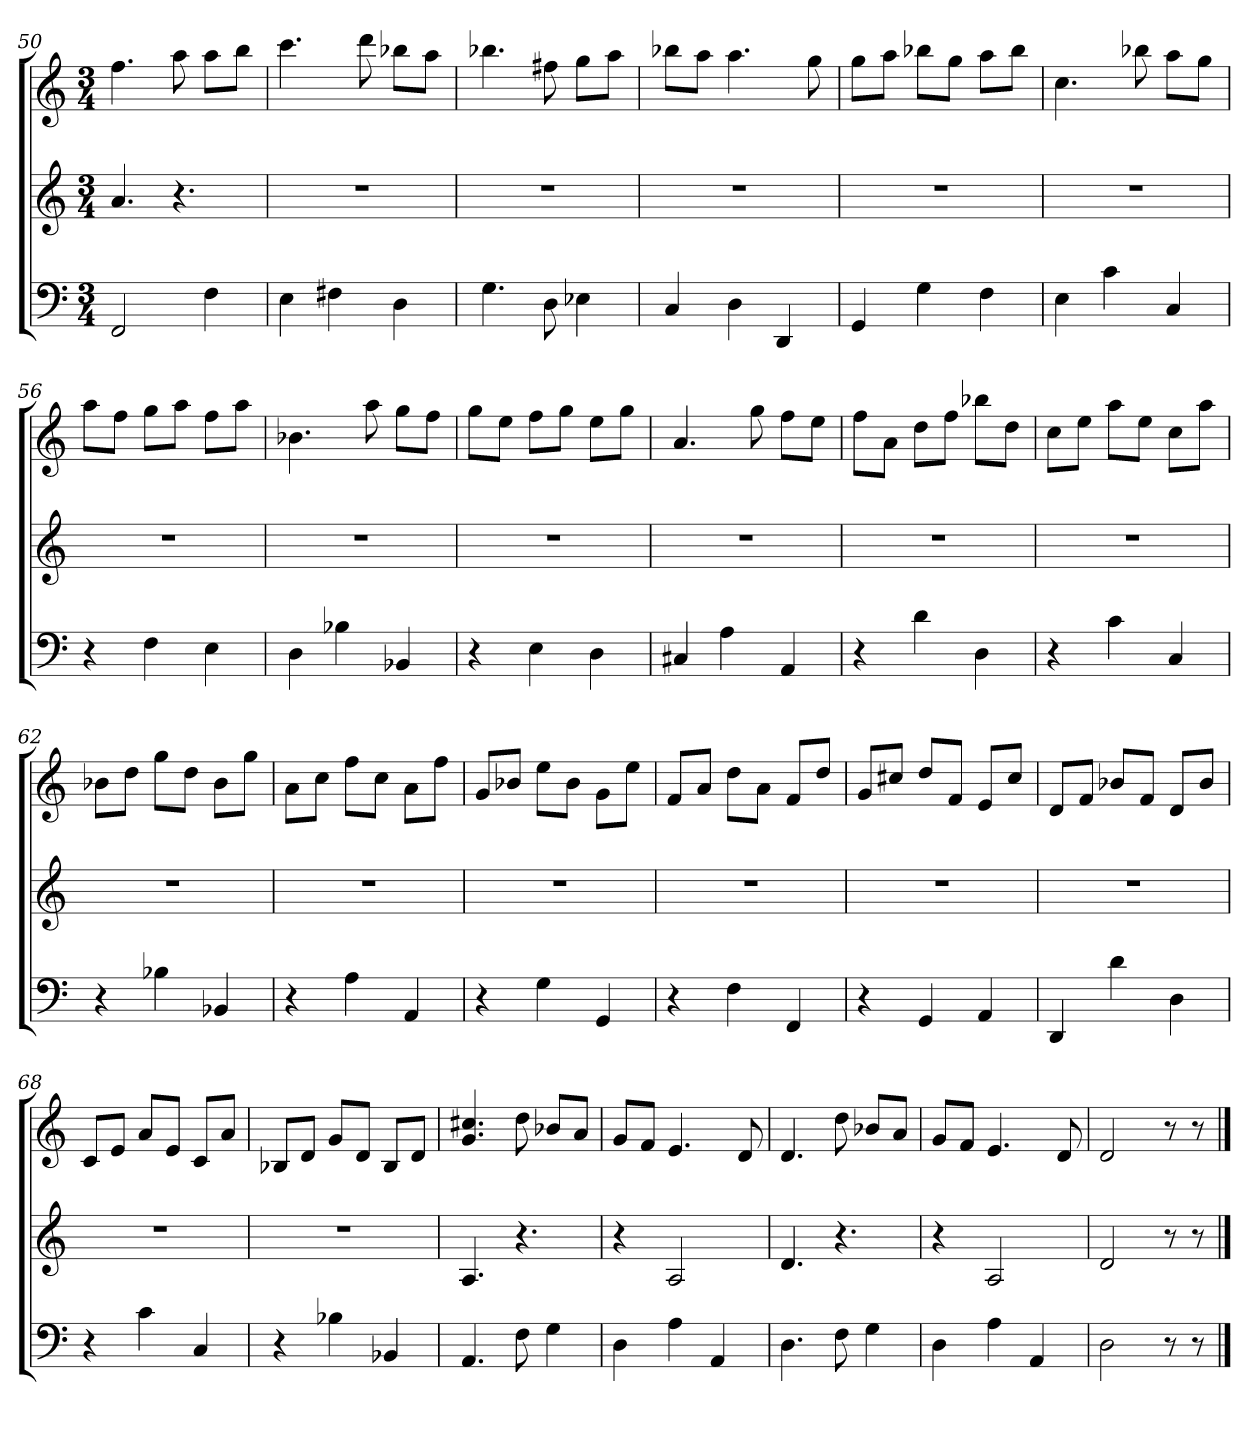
**kern	**kern	**kern
*part3	*part2	*part1
*staff3	*staff2	*staff1
*k[]	*k[]	*k[]
*a:	*a:	*a:
*M3/4	*M3/4	*M3/4
=50	=50	=50
2FF	4.a	4.ff
.	4.r	8aa
4F	.	8aaL
.	.	8bbJ
=51	=51	=51
4E	2.r	4.ccc
4F#X	.	.
.	.	8ddd
4D	.	8bb-XL
.	.	8aaJ
=52	=52	=52
4.G	2.r	4.bb-X
8D	.	8ff#X
4E-X	.	8ggL
.	.	8aaJ
=53	=53	=53
4C	2.r	8bb-XL
.	.	8aaJ
4D	.	4.aa
4DD	.	.
.	.	8gg
=54	=54	=54
4GG	2.r	8ggL
.	.	8aaJ
4G	.	8bb-XL
.	.	8ggJ
4F	.	8aaL
.	.	8bb-J
=55	=55	=55
4E	2.r	4.cc
4c	.	.
.	.	8bb-X
4C	.	8aaL
.	.	8ggJ
=56	=56	=56
4r	2.r	8aaL
.	.	8ffJ
4F	.	8ggL
.	.	8aaJ
4E	.	8ffL
.	.	8aaJ
=57	=57	=57
4D	2.r	4.b-X
4B-X	.	.
.	.	8aa
4BB-X	.	8ggL
.	.	8ffJ
=58	=58	=58
4r	2.r	8ggL
.	.	8eeJ
4E	.	8ffL
.	.	8ggJ
4D	.	8eeL
.	.	8ggJ
=59	=59	=59
4C#X	2.r	4.a
4A	.	.
.	.	8gg
4AA	.	8ffL
.	.	8eeJ
=60	=60	=60
4r	2.r	8ffL
.	.	8aJ
4d	.	8ddL
.	.	8ffJ
4D	.	8bb-XL
.	.	8ddJ
=61	=61	=61
4r	2.r	8ccL
.	.	8eeJ
4c	.	8aaL
.	.	8eeJ
4C	.	8ccL
.	.	8aaJ
=62	=62	=62
4r	2.r	8b-XL
.	.	8ddJ
4B-X	.	8ggL
.	.	8ddJ
4BB-X	.	8b-L
.	.	8ggJ
=63	=63	=63
4r	2.r	8aL
.	.	8ccJ
4A	.	8ffL
.	.	8ccJ
4AA	.	8aL
.	.	8ffJ
=64	=64	=64
4r	2.r	8gL
.	.	8b-XJ
4G	.	8eeL
.	.	8b-J
4GG	.	8gL
.	.	8eeJ
=65	=65	=65
4r	2.r	8fL
.	.	8aJ
4F	.	8ddL
.	.	8aJ
4FF	.	8fL
.	.	8ddJ
=66	=66	=66
4r	2.r	8gL
.	.	8cc#XJ
4GG	.	8ddL
.	.	8fJ
4AA	.	8eL
.	.	8cc#J
=67	=67	=67
4DD	2.r	8dL
.	.	8fJ
4d	.	8b-XL
.	.	8fJ
4D	.	8dL
.	.	8b-J
=68	=68	=68
4r	2.r	8cL
.	.	8eJ
4c	.	8aL
.	.	8eJ
4C	.	8cL
.	.	8aJ
=69	=69	=69
4r	2.r	8B-XL
.	.	8dJ
4B-X	.	8gL
.	.	8dJ
4BB-X	.	8B-L
.	.	8dJ
=70	=70	=70
4.AA	4.A	4.g 4.cc#X
8F	4.r	8dd
4G	.	8b-XL
.	.	8aJ
=71	=71	=71
4D	4r	8gL
.	.	8fJ
4A	2A	4.e
4AA	.	.
.	.	8d
=72	=72	=72
4.D	4.d	4.d
8F	4.r	8dd
4G	.	8b-XL
.	.	8aJ
=73	=73	=73
4D	4r	8gL
.	.	8fJ
4A	2A	4.e
4AA	.	.
.	.	8d
=74	=74	=74
2D	2d	2d
8r	8r	8r
8r	8r	8r
==	==	==
*-	*-	*-
